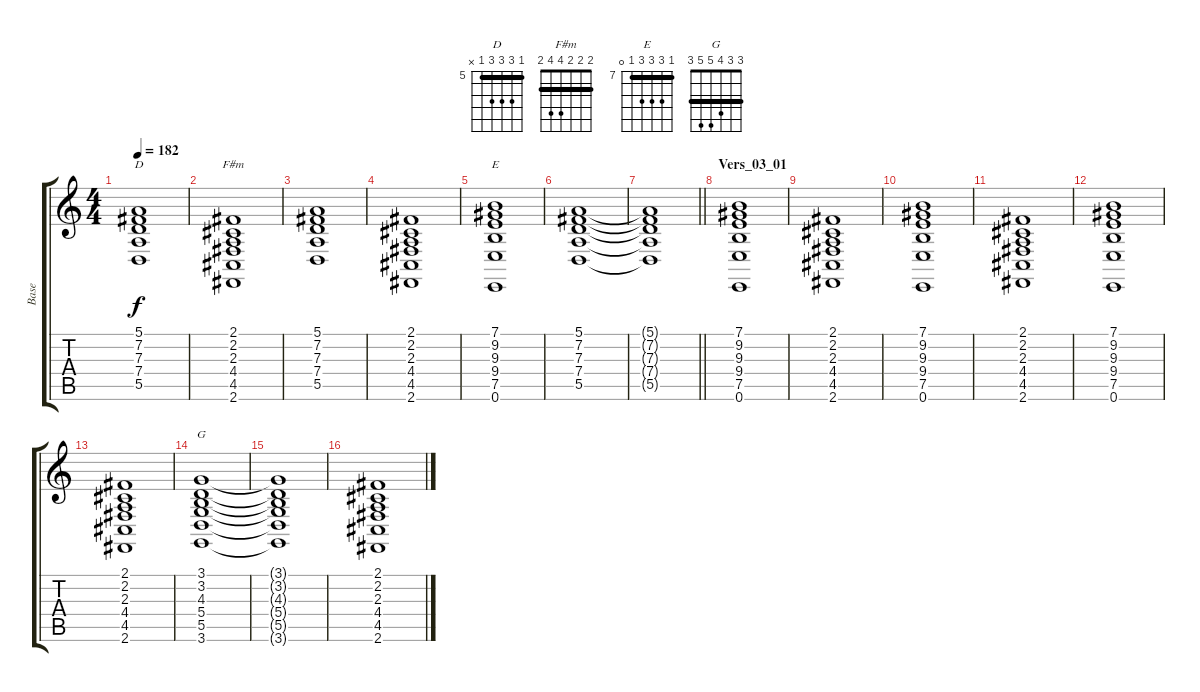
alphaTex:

\track ("Base" "Base") {instrument brightacousticpiano}
\staff {score tabs}
\tuning (E4 B3 G3 D3 A2 E2) {hide}
\chord ("D" 5 7 7 7 5 x) {firstfret 5 barre 5}
\chord ("F#m" 2 2 2 4 4 2) {barre 2}
\chord ("E" 7 9 9 9 7 0) {firstfret 7 barre 7}
\chord ("G" 3 3 4 5 5 3) {barre 3}
\ts (4 4)
\tempo 182
\clef g2
\ks c
(5.1 7.2 7.3 7.4 5.5).1{ch "D" dy f} |
(2.1 2.2 2.3 4.4 4.5 2.6).1{ch "F#m"} |
(5.1 7.2 7.3 7.4 5.5).1 |
(2.1 2.2 2.3 4.4 4.5 2.6).1 |
(7.1 9.2 9.3 9.4 7.5 0.6).1{ch "E"} |
(5.1 7.2 7.3 7.4 5.5).1 |
\barLineRight lightlight
(5.1{t} 7.2{t} 7.3{t} 7.4{t} 5.5{t}).1 |
\section ("" "Vers_03_01")
(7.1 9.2 9.3 9.4 7.5 0.6).1 |
(2.1 2.2 2.3 4.4 4.5 2.6).1 |
(7.1 9.2 9.3 9.4 7.5 0.6).1 |
(2.1 2.2 2.3 4.4 4.5 2.6).1 |
(7.1 9.2 9.3 9.4 7.5 0.6).1 |
(2.1 2.2 2.3 4.4 4.5 2.6).1 |
(3.1 3.2 4.3 5.4 5.5 3.6).1{ch "G"} |
(3.1{t} 3.2{t} 4.3{t} 5.4{t} 5.5{t} 3.6{t}).1 |
(2.1 2.2 2.3 4.4 4.5 2.6).1
